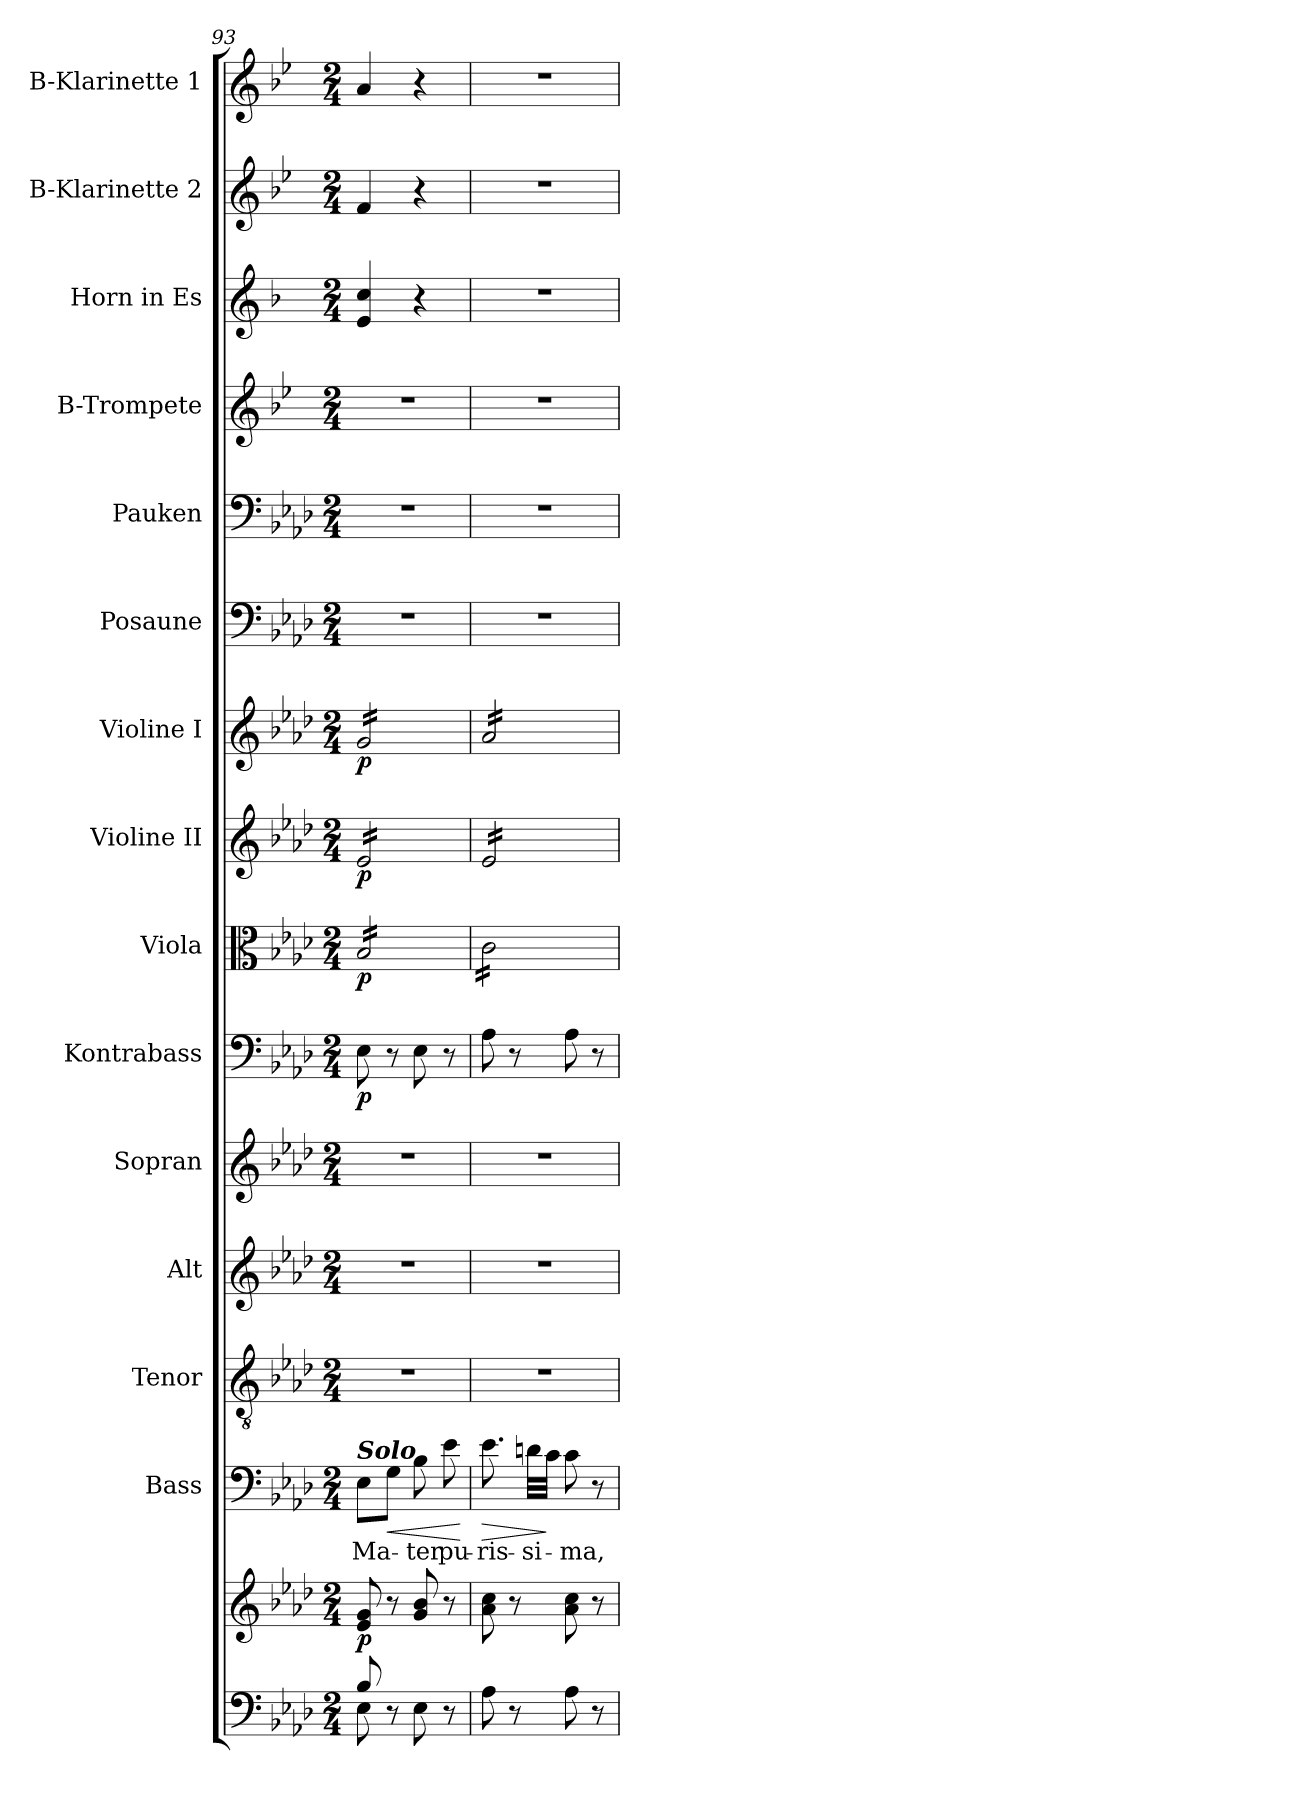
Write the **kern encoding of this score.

**kern	**kern	**dynam	**kern	**text	**dynam	**kern	**kern	**kern	**kern	**dynam	**kern	**dynam	**kern	**dynam	**kern	**dynam	**kern	**kern	**kern	**kern	**kern	**kern
*part15	*part15	*part15	*part14	*part14	*part14	*part13	*part12	*part11	*part10	*part10	*part9	*part9	*part8	*part8	*part7	*part7	*part6	*part5	*part4	*part3	*part2	*part1
*staff16	*staff15	*staff15/16	*staff14	*staff14	*staff14	*staff13	*staff12	*staff11	*staff10	*staff10	*staff9	*staff9	*staff8	*staff8	*staff7	*staff7	*staff6	*staff5	*staff4	*staff3	*staff2	*staff1
*	*	*	*I"Bass	*	*	*I"Tenor	*I"Alt	*I"Sopran	*I"Kontrabass	*	*I"Viola	*	*I"Violine II	*	*I"Violine I	*	*I"Posaune	*I"Pauken	*I"B-Trompete	*I"Horn in Es	*I"B-Klarinette 2	*I"B-Klarinette 1
*	*	*	*I'B.	*	*	*I'T.	*I'A.	*I'S.	*I'Kb.	*	*I'Vla.	*	*I'Vl. II	*	*I'Vl. I	*	*I'Pos.	*I'Pk.	*I'B Trp.	*	*I'B Kl. 2	*I'B Kl. 1
*clefF4	*clefG2	*	*clefF4	*	*	*clefGv2	*clefG2	*clefG2	*clefF4	*	*clefC3	*	*clefG2	*	*clefG2	*	*clefF4	*clefF4	*clefG2	*clefG2	*clefG2	*clefG2
*	*	*	*	*	*	*	*	*	*ITrd7c12	*	*	*	*	*	*	*	*	*	*ITrd1c2	*ITrd5c9	*ITrd1c2	*ITrd1c2
*k[b-e-a-d-]	*k[b-e-a-d-]	*	*k[b-e-a-d-]	*	*	*k[b-e-a-d-]	*k[b-e-a-d-]	*k[b-e-a-d-]	*k[b-e-a-d-]	*	*k[b-e-a-d-]	*	*k[b-e-a-d-]	*	*k[b-e-a-d-]	*	*k[b-e-a-d-]	*k[b-e-a-d-]	*k[b-e-a-d-]	*k[b-e-a-d-]	*k[b-e-a-d-]	*k[b-e-a-d-]
*A-:	*A-:	*	*A-:	*	*	*A-:	*A-:	*A-:	*A-:	*	*A-:	*	*A-:	*	*A-:	*	*A-:	*A-:	*A-:	*A-:	*A-:	*A-:
*M2/4	*M2/4	*	*M2/4	*	*	*M2/4	*M2/4	*M2/4	*M2/4	*	*M2/4	*	*M2/4	*	*M2/4	*	*M2/4	*M2/4	*M2/4	*M2/4	*M2/4	*M2/4
=93	=93	=93	=93	=93	=93	=93	=93	=93	=93	=93	=93	=93	=93	=93	=93	=93	=93	=93	=93	=93	=93	=93
*^	*	*	*	*	*	*	*	*	*	*	*	*	*	*	*	*	*	*	*	*	*	*
!	!	!	!	!LO:TX:a:Bi:t=Solo	!	!	!	!	!	!	!	!	!	!	!	!	!	!	!	!	!	!	!
!	!	!	!LO:DY:b	!	!LO:LY:b	!	!	!	!	!	!LO:DY:b	!	!LO:DY:b	!	!LO:DY:b	!	!LO:DY:b	!	!	!	!	!	!
*	*	*	*	*	*	*	*	*	*	*	*	*tremolo	*	*	*	*	*	*	*	*	*	*	*
*	*	*	*	*	*	*	*	*	*	*	*	*	*	*tremolo	*	*	*	*	*	*	*	*	*
*	*	*	*	*	*	*	*	*	*	*	*	*	*	*	*	*tremolo	*	*	*	*	*	*	*
8B-/	8E-\	8e-/ 8g/	p	8E-\L	Ma-	.	2r	2r	2r	8EE-\	p	16B-/LL	p	16e-/LL	p	16g/LL	p	2r	2r	2r	4G/ 4e-/	4e-/	4g/
.	.	.	.	.	.	.	.	.	.	.	.	16B-/	.	16e-/	.	16g/	.	.	.	.	.	.	.
!	!	!	!	!	!	!LO:HP:b	!	!	!	!	!	!	!	!	!	!	!	!	!	!	!	!	!
4.ryy	8r	8r	.	8G\J	.	<	.	.	.	8r	.	16B-/	.	16e-/	.	16g/	.	.	.	.	.	.	.
.	.	.	.	.	.	.	.	.	.	.	.	16B-/	.	16e-/	.	16g/	.	.	.	.	.	.	.
!	!	!	!	!	!LO:LY:b	!	!	!	!	!	!	!	!	!	!	!	!	!	!	!	!	!	!
.	8E-\	8g/ 8b-/	.	8B-\	-ter	.	.	.	.	8EE-\	.	16B-/	.	16e-/	.	16g/	.	.	.	.	4r	4r	4r
.	.	.	.	.	.	.	.	.	.	.	.	16B-/	.	16e-/	.	16g/	.	.	.	.	.	.	.
!	!	!	!	!	!LO:LY:b	!	!	!	!	!	!	!	!	!	!	!	!	!	!	!	!	!	!
.	8r	8r	.	8e-\	pu-	.	.	.	.	8r	.	16B-/	.	16e-/	.	16g/	.	.	.	.	.	.	.
.	.	.	.	.	.	.	.	.	.	.	.	16B-/JJ	.	16e-/JJ	.	16g/JJ	.	.	.	.	.	.	.
*v	*v	*	*	*	*	*	*	*	*	*	*	*	*	*	*	*	*	*	*	*	*	*	*
.	.	.	.	.	[	.	.	.	.	.	.	.	.	.	.	.	.	.	.	.	.	.
=94	=94	=94	=94	=94	=94	=94	=94	=94	=94	=94	=94	=94	=94	=94	=94	=94	=94	=94	=94	=94	=94	=94
!	!	!	!	!LO:LY:b	!LO:HP:b	!	!	!	!	!	!	!	!	!	!	!	!	!	!	!	!	!
8A-\	8a-\ 8cc\	.	8.e-\	-ris-	>	2r	2r	2r	8AA-\	.	16c\LL	.	16e-/LL	.	16a-/LL	.	2r	2r	2r	2r	2r	2r
.	.	.	.	.	.	.	.	.	.	.	16c\	.	16e-/	.	16a-/	.	.	.	.	.	.	.
8r	8r	.	.	.	.	.	.	.	8r	.	16c\	.	16e-/	.	16a-/	.	.	.	.	.	.	.
!	!	!	!	!LO:LY:b	!	!	!	!	!	!	!	!	!	!	!	!	!	!	!	!	!	!
.	.	.	32dn\LLL	-si-	.	.	.	.	.	.	16c\	.	16e-/	.	16a-/	.	.	.	.	.	.	.
.	.	.	32c\JJJ	.	]	.	.	.	.	.	.	.	.	.	.	.	.	.	.	.	.	.
!	!	!	!	!LO:LY:b	!	!	!	!	!	!	!	!	!	!	!	!	!	!	!	!	!	!
8A-\	8a-\ 8cc\	.	8c\	-ma,	.	.	.	.	8AA-\	.	16c\	.	16e-/	.	16a-/	.	.	.	.	.	.	.
.	.	.	.	.	.	.	.	.	.	.	16c\	.	16e-/	.	16a-/	.	.	.	.	.	.	.
8r	8r	.	8r	.	.	.	.	.	8r	.	16c\	.	16e-/	.	16a-/	.	.	.	.	.	.	.
.	.	.	.	.	.	.	.	.	.	.	16c\JJ	.	16e-/JJ	.	16a-/JJ	.	.	.	.	.	.	.
*	*	*	*	*	*	*	*	*	*	*	*	*	*	*	*Xtremolo	*	*	*	*	*	*	*
*	*	*	*	*	*	*	*	*	*	*	*	*	*Xtremolo	*	*	*	*	*	*	*	*	*
*	*	*	*	*	*	*	*	*	*	*	*Xtremolo	*	*	*	*	*	*	*	*	*	*	*
=	=	=	=	=	=	=	=	=	=	=	=	=	=	=	=	=	=	=	=	=	=	=
*-	*-	*-	*-	*-	*-	*-	*-	*-	*-	*-	*-	*-	*-	*-	*-	*-	*-	*-	*-	*-	*-	*-
